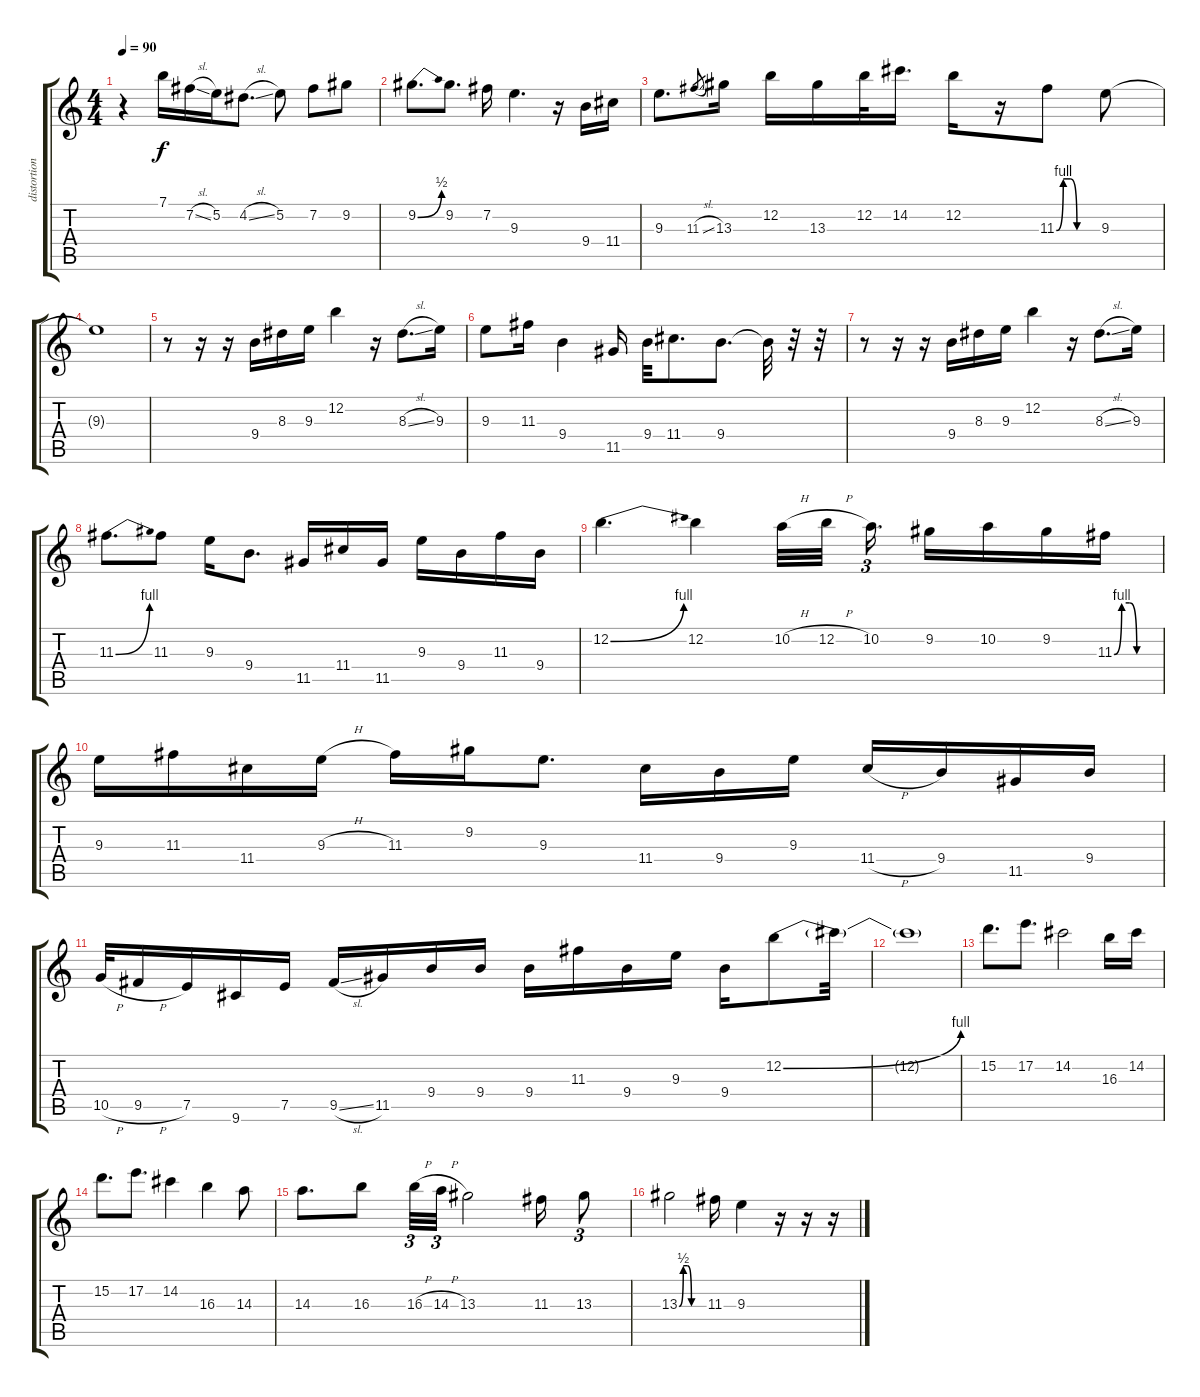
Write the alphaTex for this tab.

\track ("distortion guitar" "distortion") {instrument overdrivenguitar}
\staff {score tabs}
\tuning (E4 B3 G3 D3 A2 E2) {hide}
\ts (4 4)
\tempo 90
\clef g2
\ks c
r.4{dy f} 7.1.16 7.2{sl}.16 5.2.16 4.2{sl}.8{d} 5.2.8 7.2.8 9.2.8 |
9.2{be (bend 0 0 60 2)}.8{d} 9.2.8{d} 7.2.16 9.3.4{d} r.16 9.4.16 11.4.16 |
9.3.8{d} 11.3{sl}.8{gr} 13.3.16 12.2.16 13.3.16 12.2.32 14.2.16{d} 12.2.16 r.16 11.3{be (custom 0 0 10 4 20 4 30 0 60 0)}.8 9.3.8 |
9.3{t}.1 |
r.8 r.16 r.16 9.4.16 8.3.16 9.3.16 12.2.4 r.16 8.3{sl}.8{d} 9.3.16 |
9.3.8 11.3.16 9.4.4 11.5.16 9.4.32 11.4.8{d} 9.4.8{d} 9.4{t}.32 r.32 r.32 |
r.8 r.16 r.16 9.4.16 8.3.16 9.3.16 12.2.4 r.16 8.3{sl}.8{d} 9.3.16 |
11.3{be (bend 0 0 60 4)}.8{d} 11.3.8 9.3.16 9.4.8{d} 11.5.16 11.4.16 11.5.16 9.3.16 9.4.16 11.3.16 9.4.16 |
12.2{be (bend 0 0 60 4)}.4{d} 12.2.4 10.2{h}.32 12.2{h}.32{beam splitsecondary} 10.2.16{d tu (3 2)} 9.2.16 10.2.16 9.2.16 11.3{be (custom 0 0 10 4 20 4 30 0 60 0)}.16 |
9.3.16 11.3.16 11.4.16 9.3{h}.16 11.3.16 9.2.16 9.3.8{d} 11.4.16 9.4.16 9.3.16 11.4{h}.16 9.4.16 11.5.16 9.4.16 |
10.5{h}.32 9.5{h}.16 7.5.16 9.6.16 7.5.16 9.5{sl}.16 11.5.16 9.4.16 9.4.16 9.4.16 11.3.16 9.4.16 9.3.16 9.4.16 12.2{be (bend 0 0 60 4)}.8 12.2{t}.32 |
12.2{t}.1 |
15.2.8{d} 17.2.8{d} 14.2.2 16.3.16 14.2.16 |
15.2.8{d} 17.2.8{d} 14.2.4 16.3.4 14.3.8 |
14.3.8{d} 16.3.8 16.3{h}.32{tu (3 2)} 14.3{h}.32{tu (3 2)} 13.3.2 11.3.16 13.3.8{tu (3 2)} |
13.3{be (custom 0 0 10 2 20 2 30 0 60 0)}.2 11.3.16 9.3.4 r.16 r.16 r.16
